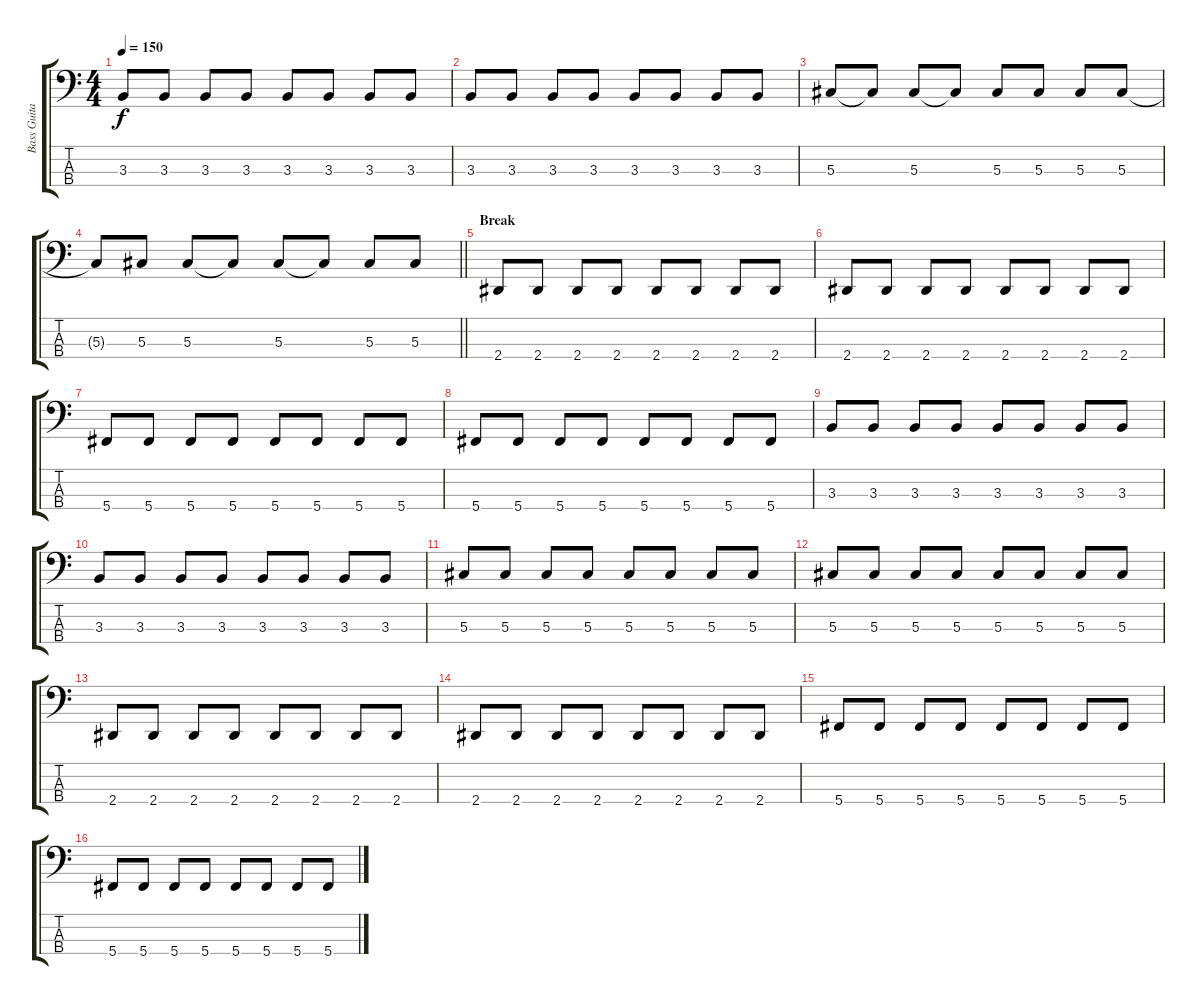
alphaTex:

\track ("Bass Guitar" "Bass Guita") {instrument electricbassfinger}
\staff {score tabs}
\tuning (Gb2 Db2 Ab1 Db1) {hide}
\ts (4 4)
\tempo 150
\clef f4
\ks c
3.3.8{dy f} 3.3.8 3.3.8 3.3.8 3.3.8 3.3.8 3.3.8 3.3.8 |
3.3.8 3.3.8 3.3.8 3.3.8 3.3.8 3.3.8 3.3.8 3.3.8 |
5.3.8 5.3{t}.8 5.3.8 5.3{t}.8 5.3.8 5.3.8 5.3.8 5.3.8 |
\barLineRight lightlight
5.3{t}.8 5.3.8 5.3.8 5.3{t}.8 5.3.8 5.3{t}.8 5.3.8 5.3.8 |
\section ("" "Break")
2.4.8 2.4.8 2.4.8 2.4.8 2.4.8 2.4.8 2.4.8 2.4.8 |
2.4.8 2.4.8 2.4.8 2.4.8 2.4.8 2.4.8 2.4.8 2.4.8 |
5.4.8 5.4.8 5.4.8 5.4.8 5.4.8 5.4.8 5.4.8 5.4.8 |
5.4.8 5.4.8 5.4.8 5.4.8 5.4.8 5.4.8 5.4.8 5.4.8 |
3.3.8 3.3.8 3.3.8 3.3.8 3.3.8 3.3.8 3.3.8 3.3.8 |
3.3.8 3.3.8 3.3.8 3.3.8 3.3.8 3.3.8 3.3.8 3.3.8 |
5.3.8 5.3.8 5.3.8 5.3.8 5.3.8 5.3.8 5.3.8 5.3.8 |
5.3.8 5.3.8 5.3.8 5.3.8 5.3.8 5.3.8 5.3.8 5.3.8 |
2.4.8 2.4.8 2.4.8 2.4.8 2.4.8 2.4.8 2.4.8 2.4.8 |
2.4.8 2.4.8 2.4.8 2.4.8 2.4.8 2.4.8 2.4.8 2.4.8 |
5.4.8 5.4.8 5.4.8 5.4.8 5.4.8 5.4.8 5.4.8 5.4.8 |
5.4.8 5.4.8 5.4.8 5.4.8 5.4.8 5.4.8 5.4.8 5.4.8
